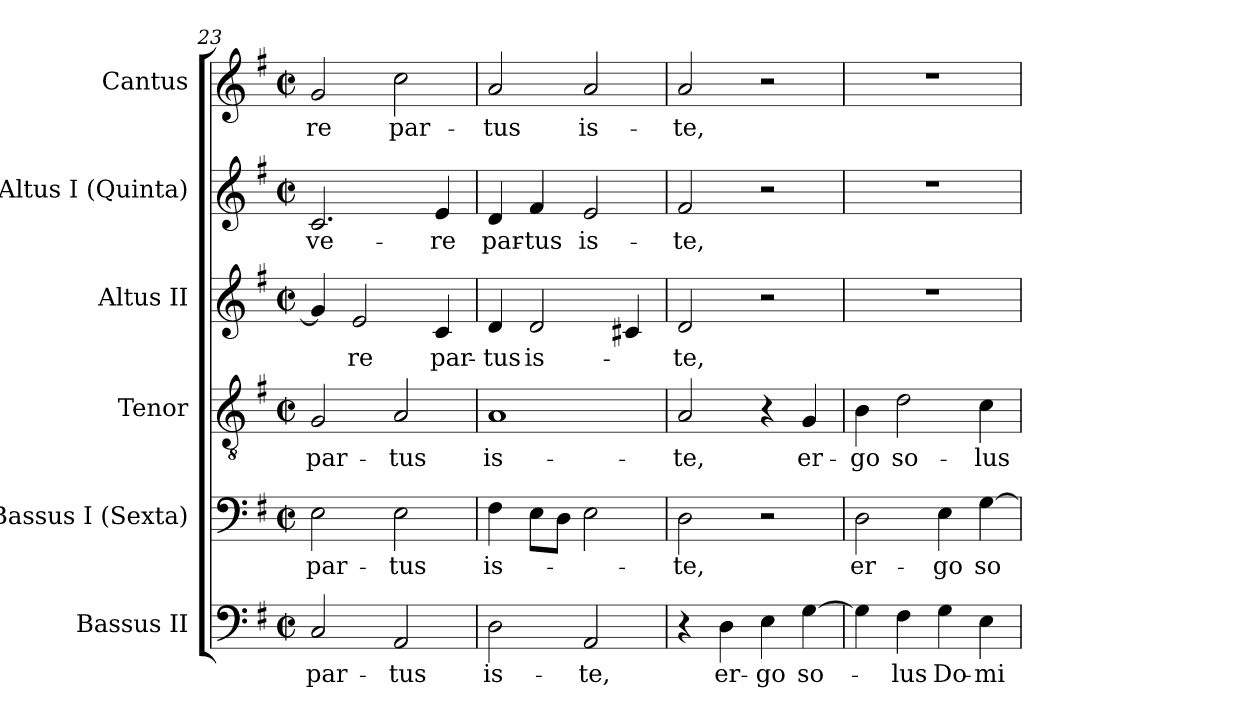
**kern	**text	**kern	**text	**kern	**text	**kern	**text	**kern	**text	**kern	**text
*part6	*part6	*part5	*part5	*part4	*part4	*part3	*part3	*part2	*part2	*part1	*part1
*staff6	*staff6	*staff5	*staff5	*staff4	*staff4	*staff3	*staff3	*staff2	*staff2	*staff1	*staff1
*I"Bassus II	*	*I"Bassus I (Sexta)	*	*I"Tenor	*	*I"Altus II	*	*I"Altus I (Quinta)	*	*I"Cantus	*
*I'B.	*	*I'B.	*	*I'T.	*	*I'A.	*	*I'A.	*	*I'S.	*
*clefF4	*	*clefF4	*	*clefGv2	*	*clefG2	*	*clefG2	*	*clefG2	*
*	*	*	*	*ITrd7c12	*	*	*	*	*	*	*
*k[f#]	*	*k[f#]	*	*k[f#]	*	*k[f#]	*	*k[f#]	*	*k[f#]	*
*G:	*	*G:	*	*G:	*	*G:	*	*G:	*	*G:	*
*M2/2	*	*M2/2	*	*M2/2	*	*M2/2	*	*M2/2	*	*M2/2	*
*met(c|)	*	*met(c|)	*	*met(c|)	*	*met(c|)	*	*met(c|)	*	*met(c|)	*
=23	=23	=23	=23	=23	=23	=23	=23	=23	=23	=23	=23
!	!LO:LY:b:color=#000000	!	!	!	!	!	!	!	!	!	!
!	!	!	!LO:LY:b:color=#000000	!	!	!	!	!	!	!	!
!	!	!	!	!	!LO:LY:b:color=#000000	!	!	!	!	!	!
!	!	!	!	!	!	!	!	!	!LO:LY:b:color=#000000	!	!
!	!	!	!	!	!	!	!	!	!	!	!LO:LY:b:color=#000000
2Ci/	par-	2Ei\	par-	2GGi/	par-	4gi/]	.	2.ci/	ve-	2gi/	-re
!	!	!	!	!	!	!	!LO:LY:b:color=#000000	!	!	!	!
.	.	.	.	.	.	2ei/	-re	.	.	.	.
!	!LO:LY:b:color=#000000	!	!	!	!	!	!	!	!	!	!
!	!	!	!LO:LY:b:color=#000000	!	!	!	!	!	!	!	!
!	!	!	!	!	!LO:LY:b:color=#000000	!	!	!	!	!	!
!	!	!	!	!	!	!	!	!	!	!	!LO:LY:b:color=#000000
2AAi/	-tus	2Ei\	-tus	2AAi/	-tus	.	.	.	.	2cci\	par-
!	!	!	!	!	!	!	!LO:LY:b:color=#000000	!	!	!	!
!	!	!	!	!	!	!	!	!	!LO:LY:b:color=#000000	!	!
.	.	.	.	.	.	4ci/	par-	4ei/	-re	.	.
!!LO:LB:g=z
=24	=24	=24	=24	=24	=24	=24	=24	=24	=24	=24	=24
!	!LO:LY:b:color=#000000	!	!	!	!	!	!	!	!	!	!
!	!	!	!LO:LY:b:color=#000000	!	!	!	!	!	!	!	!
!	!	!	!	!	!LO:LY:b:color=#000000	!	!	!	!	!	!
!	!	!	!	!	!	!	!LO:LY:b:color=#000000	!	!	!	!
!	!	!	!	!	!	!	!	!	!LO:LY:b:color=#000000	!	!
!	!	!	!	!	!	!	!	!	!	!	!LO:LY:b:color=#000000
2Di\	is-	4F#i\	is-	1AAi	is-	4di/	-tus	4di/	par-	2ai/	-tus
!	!	!	!	!	!	!	!LO:LY:b:color=#000000	!	!	!	!
!	!	!	!	!	!	!	!	!	!LO:LY:b:color=#000000	!	!
.	.	8Ei\L	.	.	.	2di/	is-	4f#i/	-tus	.	.
.	.	8Di\J	.	.	.	.	.	.	.	.	.
!	!LO:LY:b:color=#000000	!	!	!	!	!	!	!	!	!	!
!	!	!	!	!	!	!	!	!	!LO:LY:b:color=#000000	!	!
!	!	!	!	!	!	!	!	!	!	!	!LO:LY:b:color=#000000
2AAi/	-te,	2Ei\	.	.	.	.	.	2ei/	is-	2ai/	is-
.	.	.	.	.	.	4c#Xi/	.	.	.	.	.
=25	=25	=25	=25	=25	=25	=25	=25	=25	=25	=25	=25
!	!	!	!LO:LY:b:color=#000000	!	!	!	!	!	!	!	!
!	!	!	!	!	!LO:LY:b:color=#000000	!	!	!	!	!	!
!	!	!	!	!	!	!	!LO:LY:b:color=#000000	!	!	!	!
!	!	!	!	!	!	!	!	!	!LO:LY:b:color=#000000	!	!
!	!	!	!	!	!	!	!	!	!	!	!LO:LY:b:color=#000000
4r	.	2Di\	-te,	2AAi/	-te,	2di/	-te,	2f#i/	-te,	2ai/	-te,
!	!LO:LY:b:color=#000000	!	!	!	!	!	!	!	!	!	!
4Di\	er-	.	.	.	.	.	.	.	.	.	.
!	!LO:LY:b:color=#000000	!	!	!	!	!	!	!	!	!	!
4Ei\	-go	2r	.	4r	.	2r	.	2r	.	2r	.
!	!LO:LY:b:color=#000000	!	!	!	!	!	!	!	!	!	!
!	!	!	!	!	!LO:LY:b:color=#000000	!	!	!	!	!	!
[>4Gi\	so-	.	.	4GGi/	er-	.	.	.	.	.	.
=26	=26	=26	=26	=26	=26	=26	=26	=26	=26	=26	=26
!	!	!	!LO:LY:b:color=#000000	!	!	!	!	!	!	!	!
!	!	!	!	!	!LO:LY:b:color=#000000	!	!	!	!	!	!
4Gi\]	.	2Di\	er-	4BBi\	-go	1r	.	1r	.	1r	.
!	!LO:LY:b:color=#000000	!	!	!	!	!	!	!	!	!	!
!	!	!	!	!	!LO:LY:b:color=#000000	!	!	!	!	!	!
4F#i\	-lus	.	.	2Di\	so-	.	.	.	.	.	.
!	!LO:LY:b:color=#000000	!	!	!	!	!	!	!	!	!	!
!	!	!	!LO:LY:b:color=#000000	!	!	!	!	!	!	!	!
4Gi\	Do-	4Ei\	-go	.	.	.	.	.	.	.	.
!	!LO:LY:b:color=#000000	!	!	!	!	!	!	!	!	!	!
!	!	!	!LO:LY:b:color=#000000	!	!	!	!	!	!	!	!
!	!	!	!	!	!LO:LY:b:color=#000000	!	!	!	!	!	!
4Ei\	-mi-	[>4Gi\	so-	4Ci\	-lus	.	.	.	.	.	.
=	=	=	=	=	=	=	=	=	=	=	=
*-	*-	*-	*-	*-	*-	*-	*-	*-	*-	*-	*-
